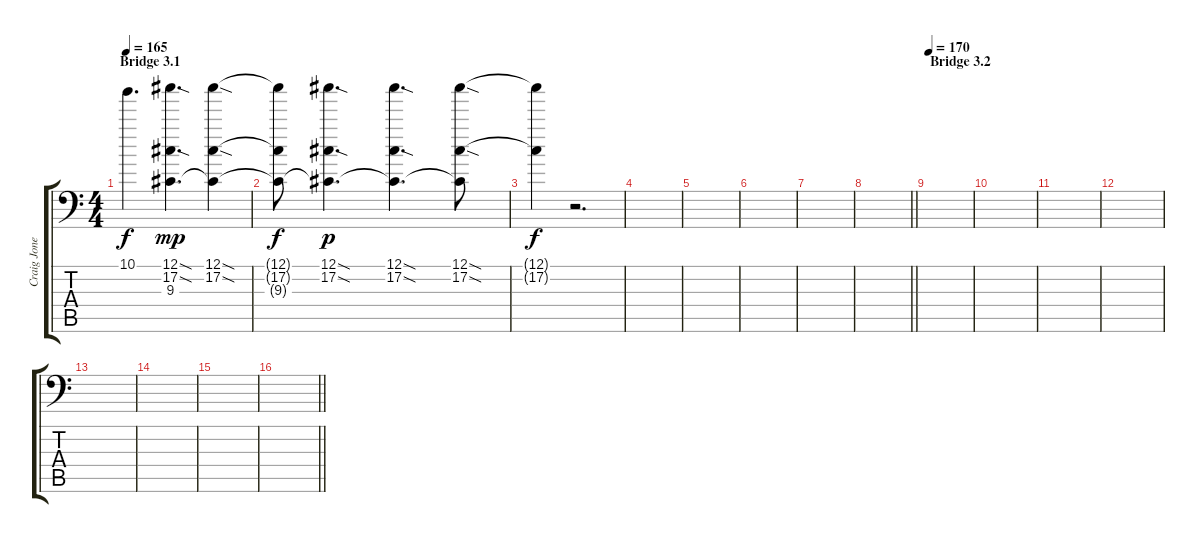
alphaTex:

\track ("Craig Jones" "Craig Jone") {instrument lead2sawtooth}
\staff {score tabs}
\tuning (Db6 Ab3 E3 B2 Gb2 B0) {hide}
\ts (4 4)
\section ("" "Bridge 3.1")
\tempo 165
\clef f4
\ks c
10.1{t}.4{d dy f} (12.1{sod} 17.2{sod} 9.3).4{d dy mp} (12.1{sod} 17.2{sod} 9.3{t}).4 |
(12.1{t} 17.2{t} 9.3{t}).8{dy f} (12.1{sod} 17.2{sod} 9.3{t}).4{d dy p} (12.1{sod} 17.2{sod} 9.3{t}).4{d} (12.1{sod} 17.2{sod} 9.3{t}).8 |
(12.1{t} 17.2{t}).4{dy f} r.2{d} |
|
|
|
|
\barLineRight lightlight
|
\section ("" "Bridge 3.2")
\tempo 170
|
|
|
|
|
|
|
\barLineRight lightlight
